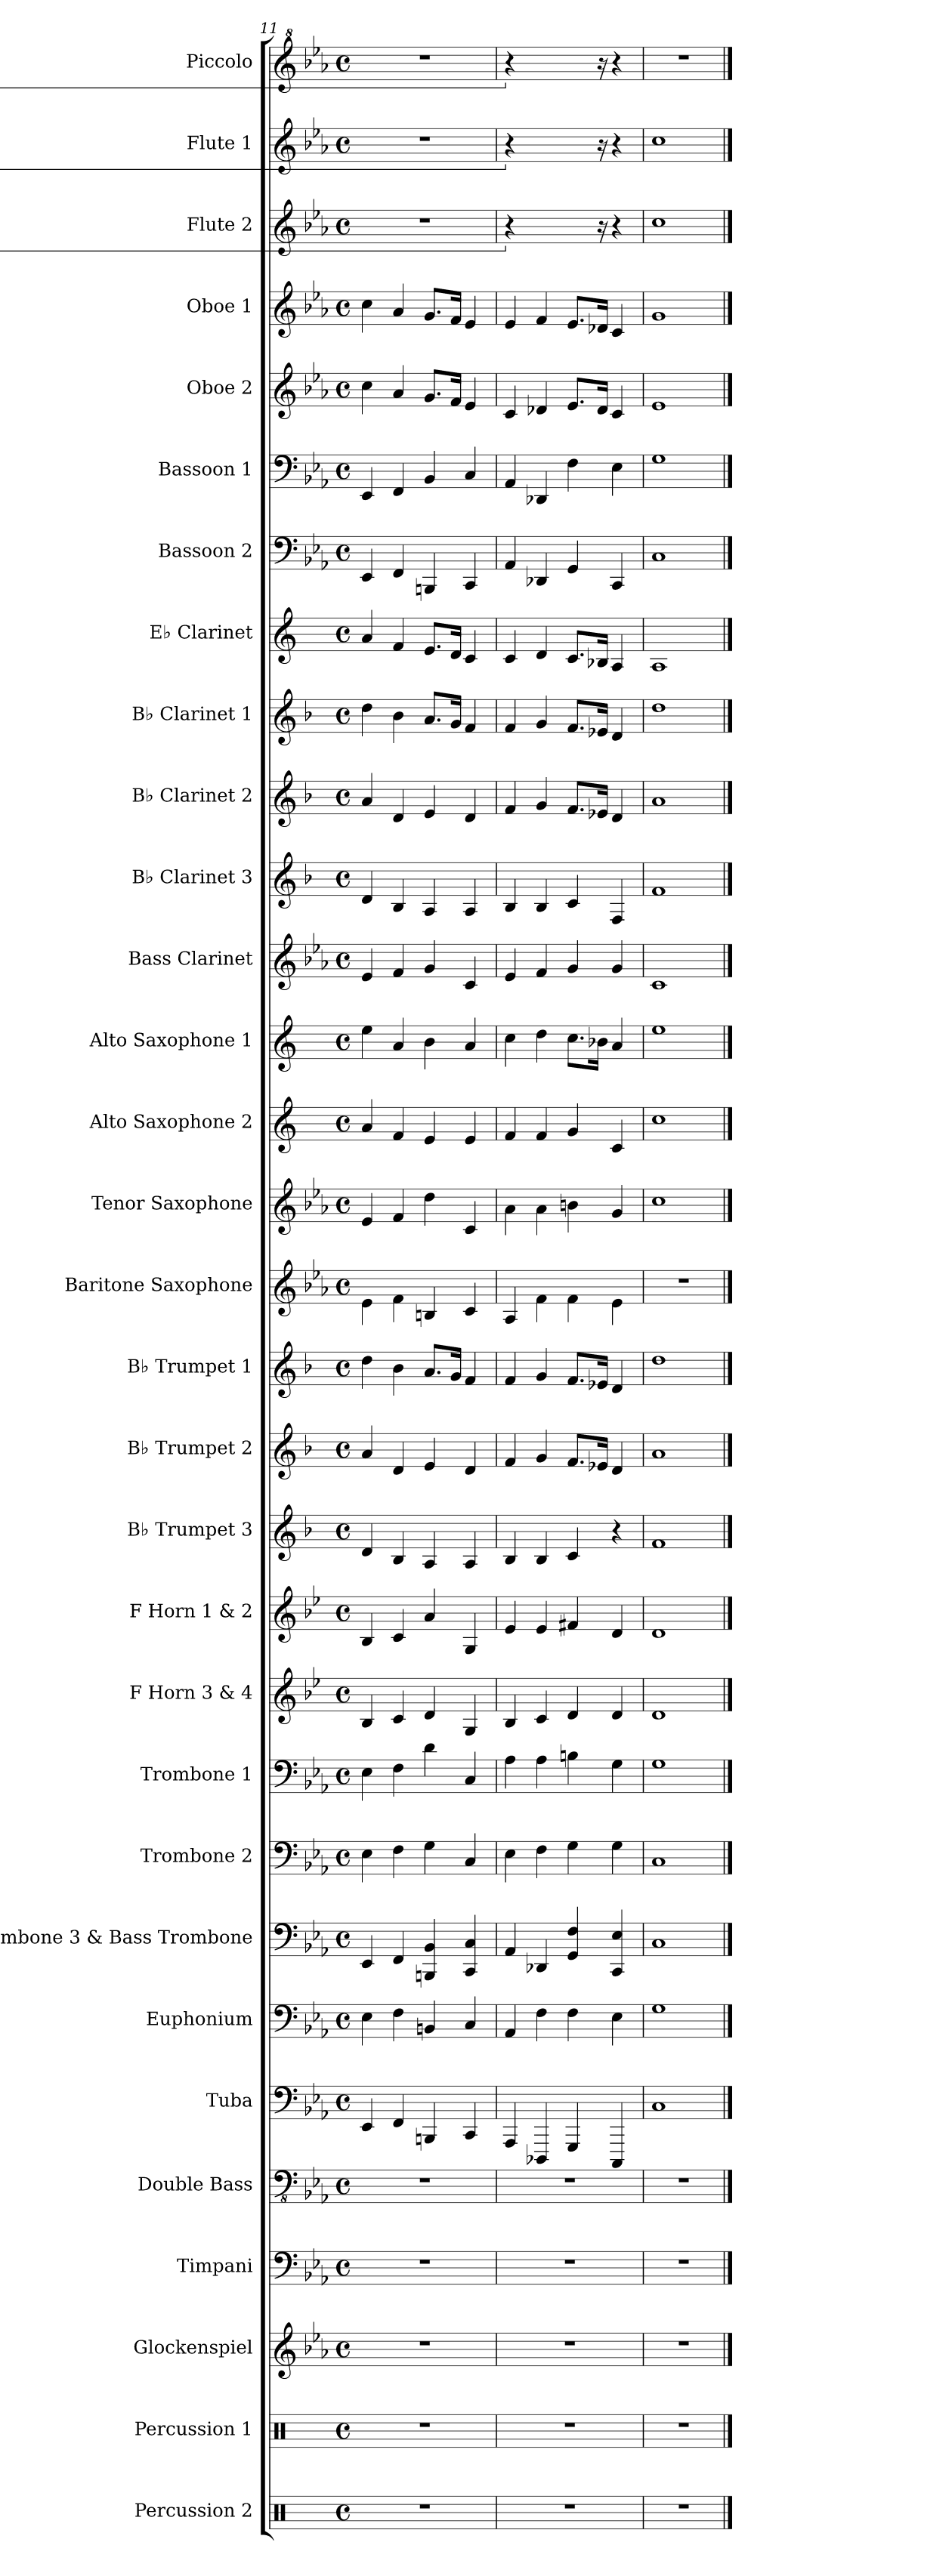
**kern	**kern	**kern	**kern	**kern	**kern	**kern	**kern	**kern	**kern	**kern	**kern	**kern	**kern	**kern	**kern	**kern	**kern	**kern	**kern	**kern	**kern	**kern	**kern	**kern	**kern	**kern	**kern	**kern	**kern	**kern
*part31	*part30	*part29	*part28	*part27	*part26	*part25	*part24	*part23	*part22	*part21	*part20	*part19	*part18	*part17	*part16	*part15	*part14	*part13	*part12	*part11	*part10	*part9	*part8	*part7	*part6	*part5	*part4	*part3	*part2	*part1
*staff31	*staff30	*staff29	*staff28	*staff27	*staff26	*staff25	*staff24	*staff23	*staff22	*staff21	*staff20	*staff19	*staff18	*staff17	*staff16	*staff15	*staff14	*staff13	*staff12	*staff11	*staff10	*staff9	*staff8	*staff7	*staff6	*staff5	*staff4	*staff3	*staff2	*staff1
*I"Percussion 2	*I"Percussion 1	*I"Glockenspiel	*I"Timpani	*I"Double Bass	*I"Tuba	*I"Euphonium	*I"Trombone 3 &amp; Bass Trombone	*I"Trombone 2	*I"Trombone 1	*I"F Horn 3 &amp; 4	*I"F Horn 1 &amp; 2	*I"B♭ Trumpet 3	*I"B♭ Trumpet 2	*I"B♭ Trumpet 1	*I"Baritone Saxophone	*I"Tenor Saxophone	*I"Alto Saxophone 2	*I"Alto Saxophone 1	*I"Bass Clarinet	*I"B♭ Clarinet 3	*I"B♭ Clarinet 2	*I"B♭ Clarinet 1	*I"E♭ Clarinet	*I"Bassoon 2	*I"Bassoon 1	*I"Oboe 2	*I"Oboe 1	*I"Flute 2	*I"Flute 1	*I"Piccolo
*I'Perc. 2	*I'Perc. 1	*I'Glk.	*I'Timp.	*I'Db.	*I'Tba.	*I'Euph.	*I'Tbn. 3 B. Tbn.	*I'Tbn. 2	*I'Tbn. 1	*I'F Hn. 3 4	*I'F Hn. 1 2	*I'B♭ Tpt. 3	*I'B♭ Tpt. 2	*I'B♭ Tpt. 1	*I'Bar. Sax.	*I'T. Sax.	*I'A. Sax. 2	*I'A. Sax. 1	*I'B. Cl.	*I'B♭ Cl. 3	*I'B♭ Cl. 2	*I'B♭ Cl. 1	*I'E♭ Cl.	*I'Bsn. 2	*I'Bsn. 1	*I'Ob. 2	*I'Ob. 1	*I'Fl. 2	*I'Fl. 1	*I'Picc.
*clefX	*clefX	*clefG2	*clefF4	*clefFv4	*clefF4	*clefF4	*clefF4	*clefF4	*clefF4	*clefG2	*clefG2	*clefG2	*clefG2	*clefG2	*clefG2	*clefG2	*clefG2	*clefG2	*clefG2	*clefG2	*clefG2	*clefG2	*clefG2	*clefF4	*clefF4	*clefG2	*clefG2	*clefG2	*clefG2	*clefG^2
*	*	*ITrd-14c-24	*	*ITrd7c12	*	*	*	*	*	*ITrd4c7	*ITrd4c7	*ITrd1c2	*ITrd1c2	*ITrd1c2	*ITrd12c21	*ITrd8c14	*ITrd5c9	*ITrd5c9	*ITrd8c14	*ITrd1c2	*ITrd1c2	*ITrd1c2	*ITrd-2c-3	*	*	*	*	*	*	*ITrd-7c-12
*k[]	*k[]	*k[b-e-a-]	*k[b-e-a-]	*k[b-e-a-]	*k[b-e-a-]	*k[b-e-a-]	*k[b-e-a-]	*k[b-e-a-]	*k[b-e-a-]	*k[b-e-a-]	*k[b-e-a-]	*k[b-e-a-]	*k[b-e-a-]	*k[b-e-a-]	*k[b-e-a-]	*k[b-e-a-]	*k[b-e-a-]	*k[b-e-a-]	*k[b-e-a-]	*k[b-e-a-]	*k[b-e-a-]	*k[b-e-a-]	*k[b-e-a-]	*k[b-e-a-]	*k[b-e-a-]	*k[b-e-a-]	*k[b-e-a-]	*k[b-e-a-]	*k[b-e-a-]	*k[b-e-a-]
*M4/4	*M4/4	*M4/4	*M4/4	*M4/4	*M4/4	*M4/4	*M4/4	*M4/4	*M4/4	*M4/4	*M4/4	*M4/4	*M4/4	*M4/4	*M4/4	*M4/4	*M4/4	*M4/4	*M4/4	*M4/4	*M4/4	*M4/4	*M4/4	*M4/4	*M4/4	*M4/4	*M4/4	*M4/4	*M4/4	*M4/4
*met(c)	*met(c)	*met(c)	*met(c)	*met(c)	*met(c)	*met(c)	*met(c)	*met(c)	*met(c)	*met(c)	*met(c)	*met(c)	*met(c)	*met(c)	*met(c)	*met(c)	*met(c)	*met(c)	*met(c)	*met(c)	*met(c)	*met(c)	*met(c)	*met(c)	*met(c)	*met(c)	*met(c)	*met(c)	*met(c)	*met(c)
=11	=11	=11	=11	=11	=11	=11	=11	=11	=11	=11	=11	=11	=11	=11	=11	=11	=11	=11	=11	=11	=11	=11	=11	=11	=11	=11	=11	=11	=11	=11
1r	1r	1r	1r	1r	4EE-/	4E-\	4EE-/	4E-\	4E-\	4E-/	4E-/	4c/	4g/	4cc\	4E-\	4E-/	4c/	4g\	4E-/	4c/	4g/	4cc\	4cc/	4EE-/	4EE-/	4cc\	4cc\	1r	1r	1r
.	.	.	.	.	4FF/	4F\	4FF/	4F\	4F\	4F/	4F/	4A-/	4c/	4a-\	4F\	4F/	4A-/	4c/	4F/	4A-/	4c/	4a-\	4a-/	4FF/	4FF/	4a-/	4a-/	.	.	.
.	.	.	.	.	4BBBn/	4BBn/	4BBBn/ 4BB-/	4G\	4d\	4G/	4d/	4G/	4d/	8.g/L	4BBn/	4d\	4G/	4d\	4G/	4G/	4d/	8.g/L	8.g/L	4BBBn/	4BB-/	8.g/L	8.g/L	.	.	.
.	.	.	.	.	.	.	.	.	.	.	.	.	.	16f/Jk	.	.	.	.	.	.	.	16f/Jk	16f/Jk	.	.	16f/Jk	16f/Jk	.	.	.
.	.	.	.	.	4CC/	4C/	4CC/ 4C/	4C/	4C/	4C/	4C/	4G/	4c/	4e-/	4C/	4C/	4G/	4c/	4C/	4G/	4c/	4e-/	4e-/	4CC/	4C/	4e-/	4e-/	.	.	.
!!LO:PB:g=z
=12	=12	=12	=12	=12	=12	=12	=12	=12	=12	=12	=12	=12	=12	=12	=12	=12	=12	=12	=12	=12	=12	=12	=12	=12	=12	=12	=12	=12	=12	=12
!	!	!	!	!	!	!	!	!	!	!	!	!	!	!	!	!	!	!	!	!	!	!	!	!	!	!	!	!LO:N:vis=2.	!LO:N:vis=2.	!LO:N:vis=2.
1r	1r	1r	1r	1r	4AAA-/	4AA-/	4AA-/	4E-\	4A-\	4E-/	4A-/	4A-/	4e-/	4e-/	4AA-/	4A-\	4A-/	4e-\	4E-/	4A-/	4e-/	4e-/	4e-/	4AA-/	4AA-/	4c/	4e-/	16%11r	16%11r	16%11r
.	.	.	.	.	4DDD-X/	4F\	4DD-X/	4F\	4A-\	4F/	4A-/	4A-/	4f/	4f/	4F\	4A-\	4A-/	4f\	4F/	4A-/	4f/	4f/	4f/	4DD-X/	4DD-X/	4d-X/	4f/	.	.	.
.	.	.	.	.	4GGG/	4F\	4GG/ 4F/	4G\	4Bn\	4G/	4Bn/	4B-/	8.e-/L	8.e-/L	4F\	4Bn\	4B-/	8.e-\L	4G/	4B-/	8.e-/L	8.e-/L	8.e-/L	4GG/	4F\	8.e-/L	8.e-/L	.	.	.
.	.	.	.	.	.	.	.	.	.	.	.	.	16d-X/Jk	16d-X/Jk	.	.	.	16d-X\Jk	.	.	16d-X/Jk	16d-X/Jk	16d-X/Jk	.	.	16d-/Jk	16d-X/Jk	16r	16r	16r
.	.	.	.	.	4CCC/	4E-\	4CC/ 4E-/	4G\	4G\	4G/	4G/	4r	4c/	4c/	4E-\	4G/	4E-/	4c/	4G/	4E-/	4c/	4c/	4c/	4CC/	4E-\	4c/	4c/	4r	4r	4r
=13	=13	=13	=13	=13	=13	=13	=13	=13	=13	=13	=13	=13	=13	=13	=13	=13	=13	=13	=13	=13	=13	=13	=13	=13	=13	=13	=13	=13	=13	=13
1r	1r	1r	1r	1r	1C	1G	1C	1C	1G	1G	1G	1e-	1g	1cc	1r	1c	1e-	1g	1C	1e-	1g	1cc	1c	1C	1G	1e-	1g	1cc	1cc	1r
==	==	==	==	==	==	==	==	==	==	==	==	==	==	==	==	==	==	==	==	==	==	==	==	==	==	==	==	==	==	==
*-	*-	*-	*-	*-	*-	*-	*-	*-	*-	*-	*-	*-	*-	*-	*-	*-	*-	*-	*-	*-	*-	*-	*-	*-	*-	*-	*-	*-	*-	*-
